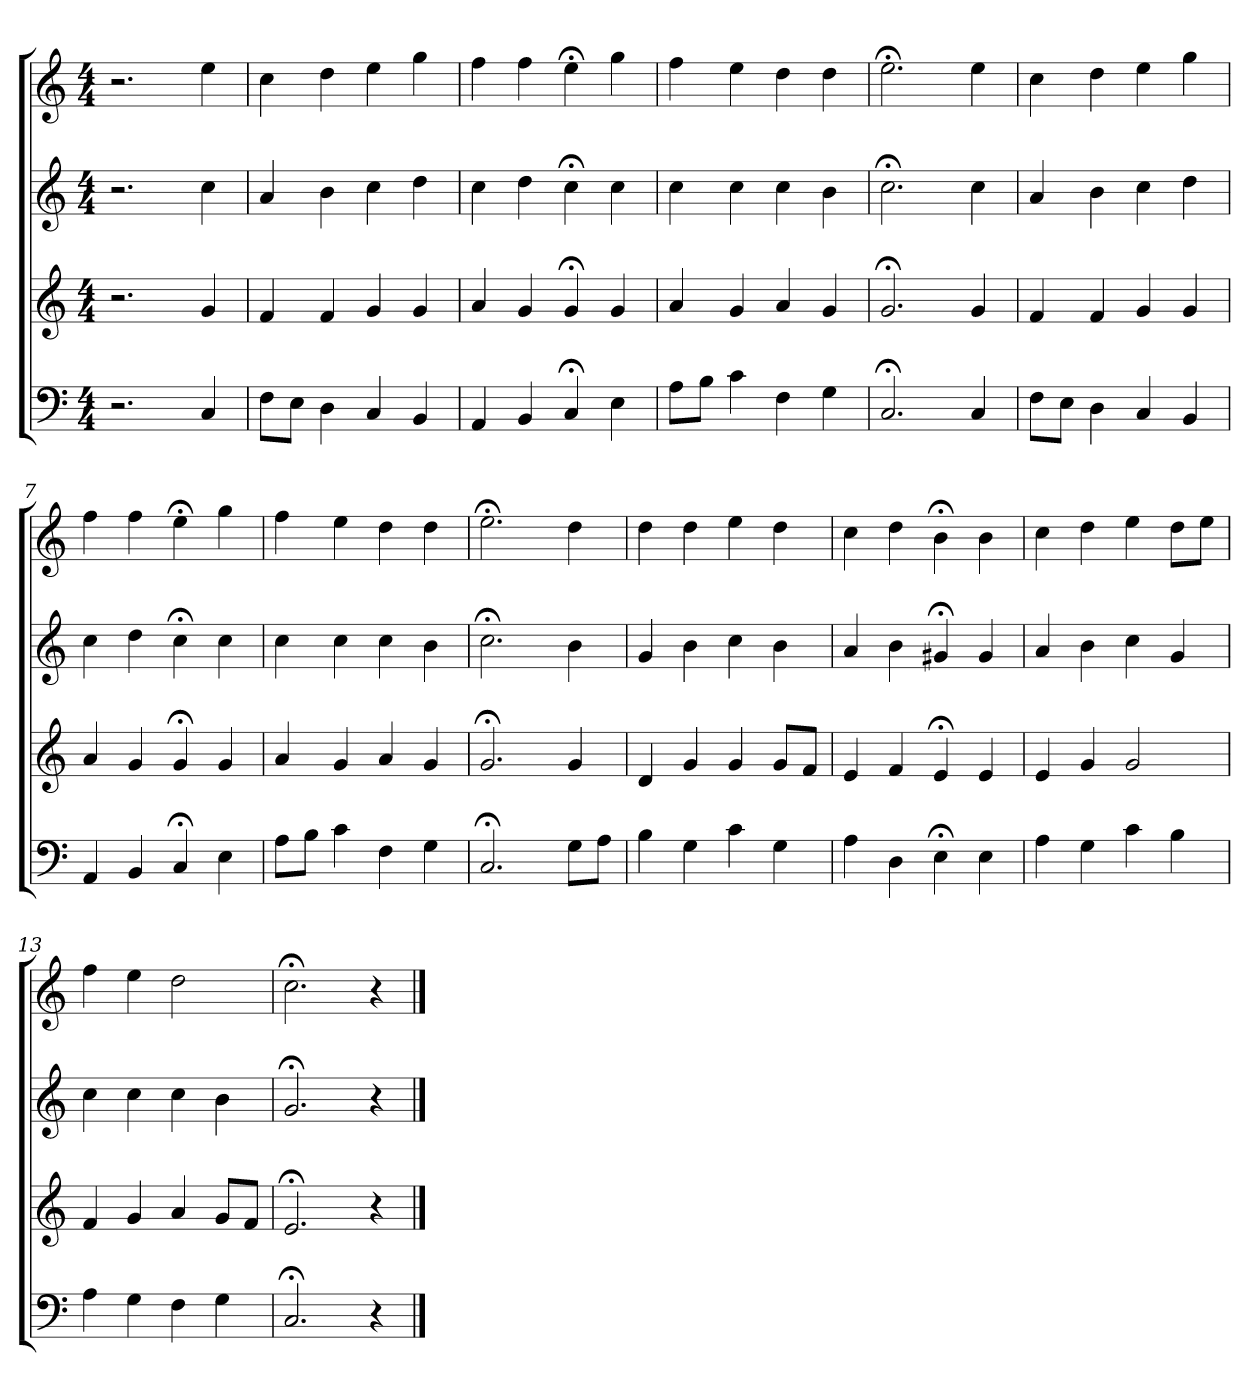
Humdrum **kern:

**kern	**kern	**kern	**kern
*part4	*part3	*part2	*part1
*staff4	*staff3	*staff2	*staff1
*clefF4	*clefG2	*clefG2	*clefG2
*k[]	*k[]	*k[]	*k[]
*C:	*C:	*C:	*C:
*M4/4	*M4/4	*M4/4	*M4/4
=1	=1	=1	=1
2.r	2.r	2.r	2.r
4C	4g	4cc	4ee
=2	=2	=2	=2
8F\L	4f	4a	4cc
8E\J	.	.	.
4D	4f	4b	4dd
4C	4g	4cc	4ee
4BB	4g	4dd	4gg
=3	=3	=3	=3
4AA	4a	4cc	4ff
4BB	4g	4dd	4ff
4C;<	4g;<	4cc;<	4ee;<
4E	4g	4cc	4gg
=4	=4	=4	=4
8A\L	4a	4cc	4ff
8B\J	.	.	.
4c	4g	4cc	4ee
4F	4a	4cc	4dd
4G	4g	4b	4dd
=5	=5	=5	=5
2.C;<	2.g;<	2.cc;<	2.ee;<
4C	4g	4cc	4ee
=6	=6	=6	=6
8F\L	4f	4a	4cc
8E\J	.	.	.
4D	4f	4b	4dd
4C	4g	4cc	4ee
4BB	4g	4dd	4gg
=7	=7	=7	=7
4AA	4a	4cc	4ff
4BB	4g	4dd	4ff
4C;<	4g;<	4cc;<	4ee;<
4E	4g	4cc	4gg
=8	=8	=8	=8
8A\L	4a	4cc	4ff
8B\J	.	.	.
4c	4g	4cc	4ee
4F	4a	4cc	4dd
4G	4g	4b	4dd
=9	=9	=9	=9
2.C;<	2.g;<	2.cc;<	2.ee;<
8G\L	4g	4b	4dd
8A\J	.	.	.
=10	=10	=10	=10
4B	4d	4g	4dd
4G	4g	4b	4dd
4c	4g	4cc	4ee
4G	8g/L	4b	4dd
.	8f/J	.	.
=11	=11	=11	=11
4A	4e	4a	4cc
4D	4f	4b	4dd
4E;<	4e;<	4g#X;<	4b;<
4E	4e	4g#	4b
=12	=12	=12	=12
4A	4e	4a	4cc
4G	4g	4b	4dd
4c	2g	4cc	4ee
4B	.	4g	8dd\L
.	.	.	8ee\J
=13	=13	=13	=13
4A	4f	4cc	4ff
4G	4g	4cc	4ee
4F	4a	4cc	2dd
4G	8g/L	4b	.
.	8f/J	.	.
=14	=14	=14	=14
2.C;<	2.e;<	2.g;<	2.cc;<
4r	4r	4r	4r
==	==	==	==
*-	*-	*-	*-
